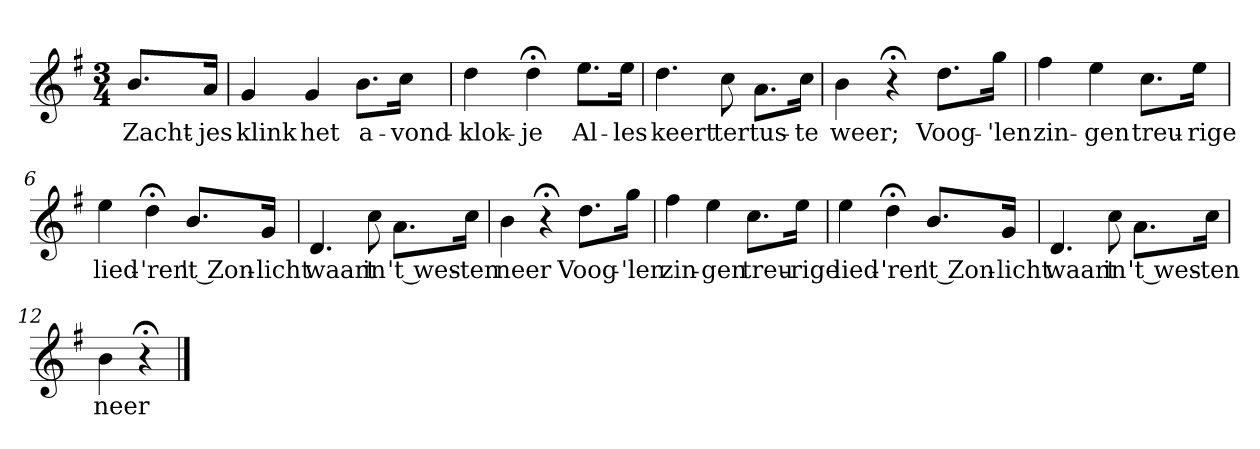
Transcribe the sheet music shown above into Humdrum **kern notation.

**kern	**text
*part1	*part1
*staff1	*staff1
*k[f#]	*
*G:	*
*M3/4	*
*MM120	*
=	=
8.bL	Zacht-
16aJk	-jes
=1	=1
4g	klink
4g	het
8.bL	a-
16ccJk	-vond-
=2	=2
4dd	-klok-
4dd;<	-je
8.eeL	Al-
16eeJk	-les
=3	=3
4.dd	keert
8cc	ter
8.aL	tus-
16ccJk	-te
=4	=4
4b	weer;
4r;<	.
8.ddL	Voog-
16ggJk	-'len
=5	=5
4ff#	zin-
4ee	-gen
8.ccL	treu-
16eeJk	-rige
=6	=6
4ee	lied-
4dd;<	-'ren
8.bL	't Zon-
16gJk	-licht
=7	=7
4.d	waart
8cc	in
8.aL	't wes-
16ccJk	-ten
=8	=8
4b	neer
4r;<	.
8.ddL	Voog-
16ggJk	-'len
=9	=9
4ff#	zin-
4ee	-gen
8.ccL	treu-
16eeJk	-rige
=10	=10
4ee	lied-
4dd;<	-'ren
8.bL	't Zon-
16gJk	-licht
=11	=11
4.d	waart
8cc	in
8.aL	't wes-
16ccJk	-ten
=12	=12
4b	neer
4r;<	.
==	==
*-	*-
